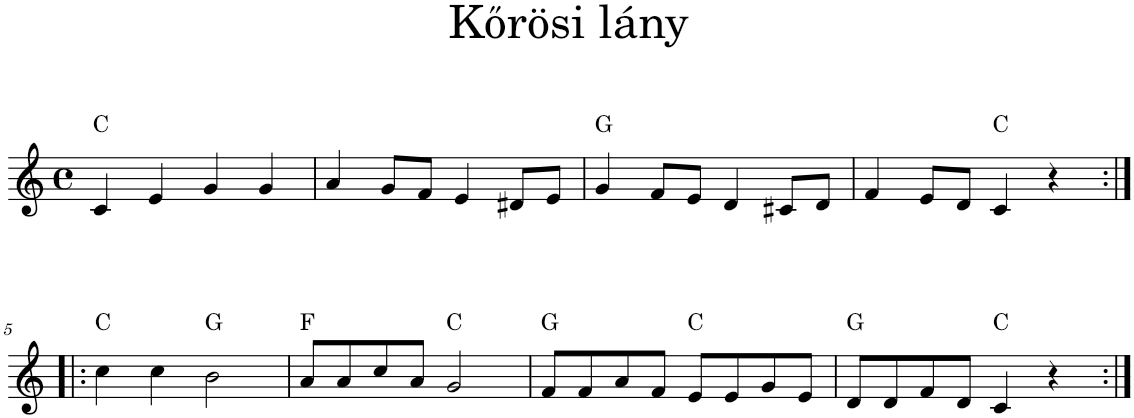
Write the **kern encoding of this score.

**kern	**harte
*part1	*part1
*staff1	*
*I"Piano	*
*I'Pno	*
*clefG2	*
*k[]	*
*M4/4	*
*met(c)	*
=1	=1
!	!LO:H:kt=N.C.
4c/	N
4e/	.
4g/	.
4g/	.
=2	=2
4a/	.
8g/L	.
8f/J	.
4e/	.
8d#X/L	.
8e/J	.
=3	=3
!	!LO:H:kt=N.C.
4g/	N
8f/L	.
8e/J	.
4d/	.
8c#X/L	.
8d/J	.
=4	=4
4f/	.
8e/L	.
8d/J	.
!	!LO:H:kt=N.C.
4c/	N
4r	.
!!LO:LB:g=z
=5:|!|:	=5:|!|:
!	!LO:H:kt=N.C.
4cc\	N
4cc\	.
!	!LO:H:kt=N.C.
2b\	N
=6	=6
!	!LO:H:kt=N.C.
8a/L	N
8a/	.
8cc/	.
8a/J	.
!	!LO:H:kt=N.C.
2g/	N
=7	=7
!	!LO:H:kt=N.C.
8f/L	N
8f/	.
8a/	.
8f/J	.
!	!LO:H:kt=N.C.
8e/L	N
8e/	.
8g/	.
8e/J	.
=8	=8
!	!LO:H:kt=N.C.
8d/L	N
8d/	.
8f/	.
8d/J	.
!	!LO:H:kt=N.C.
4c/	N
4r	.
=:|!	=:|!
*-	*-
